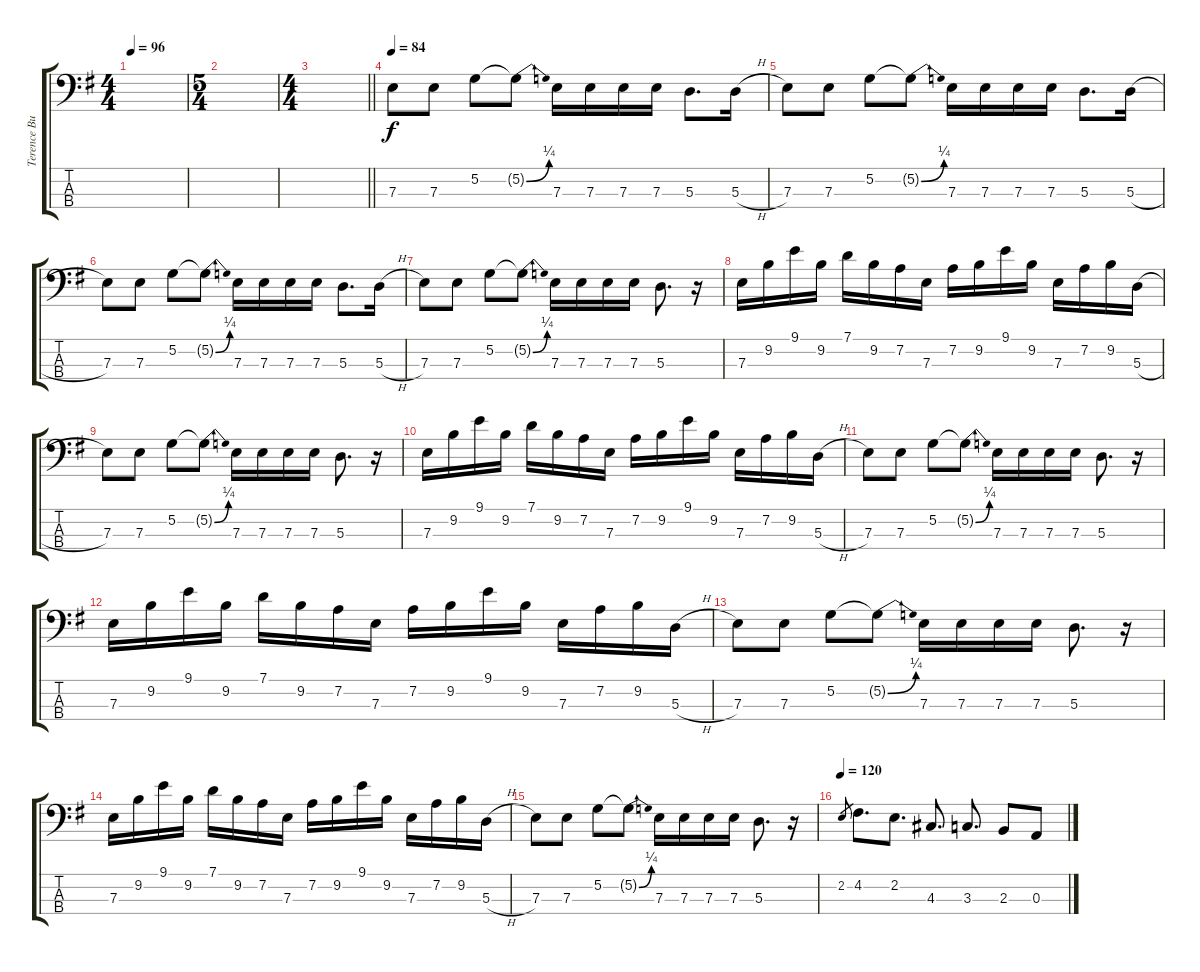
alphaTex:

\track ("Terence Butler" "Terence Bu") {instrument slapbass1}
\staff {score tabs}
\tuning (G2 D2 A1 E1) {hide}
\ts (4 4)
\tempo 96
\clef f4
\ks g
|
\ts (5 4)
|
\ts (4 4)
\barLineRight lightlight
|
\tempo 84
7.3.8 7.3.8 5.2.8 5.2{be (bend 0 0 60 1) t}.8 7.3.16 7.3.16 7.3.16 7.3.16 5.3.8{d} 5.3{h}.16 |
7.3.8 7.3.8 5.2.8 5.2{be (bend 0 0 60 1) t}.8 7.3.16 7.3.16 7.3.16 7.3.16 5.3.8{d} 5.3{h}.16 |
7.3.8 7.3.8 5.2.8 5.2{be (bend 0 0 60 1) t}.8 7.3.16 7.3.16 7.3.16 7.3.16 5.3.8{d} 5.3{h}.16 |
7.3.8 7.3.8 5.2.8 5.2{be (bend 0 0 60 1) t}.8 7.3.16 7.3.16 7.3.16 7.3.16 5.3.8{d} r.16 |
7.3.16 9.2.16 9.1.16 9.2.16 7.1.16 9.2.16 7.2.16 7.3.16 7.2.16 9.2.16 9.1.16 9.2.16 7.3.16 7.2.16 9.2.16 5.3{h}.16 |
7.3.8 7.3.8 5.2.8 5.2{be (bend 0 0 60 1) t}.8 7.3.16 7.3.16 7.3.16 7.3.16 5.3.8{d} r.16 |
7.3.16 9.2.16 9.1.16 9.2.16 7.1.16 9.2.16 7.2.16 7.3.16 7.2.16 9.2.16 9.1.16 9.2.16 7.3.16 7.2.16 9.2.16 5.3{h}.16 |
7.3.8 7.3.8 5.2.8 5.2{be (bend 0 0 60 1) t}.8 7.3.16 7.3.16 7.3.16 7.3.16 5.3.8{d} r.16 |
7.3.16 9.2.16 9.1.16 9.2.16 7.1.16 9.2.16 7.2.16 7.3.16 7.2.16 9.2.16 9.1.16 9.2.16 7.3.16 7.2.16 9.2.16 5.3{h}.16 |
7.3.8 7.3.8 5.2.8 5.2{be (bend 0 0 60 1) t}.8 7.3.16 7.3.16 7.3.16 7.3.16 5.3.8{d} r.16 |
7.3.16 9.2.16 9.1.16 9.2.16 7.1.16 9.2.16 7.2.16 7.3.16 7.2.16 9.2.16 9.1.16 9.2.16 7.3.16 7.2.16 9.2.16 5.3{h}.16 |
7.3.8 7.3.8 5.2.8 5.2{be (bend 0 0 60 1) t}.8 7.3.16 7.3.16 7.3.16 7.3.16 5.3.8{d} r.16 |
\tempo 120
2.2.8{gr} 4.2.8{d} 2.2.8{d} 4.3.8{d} 3.3.8{d} 2.3.8 0.3.8
